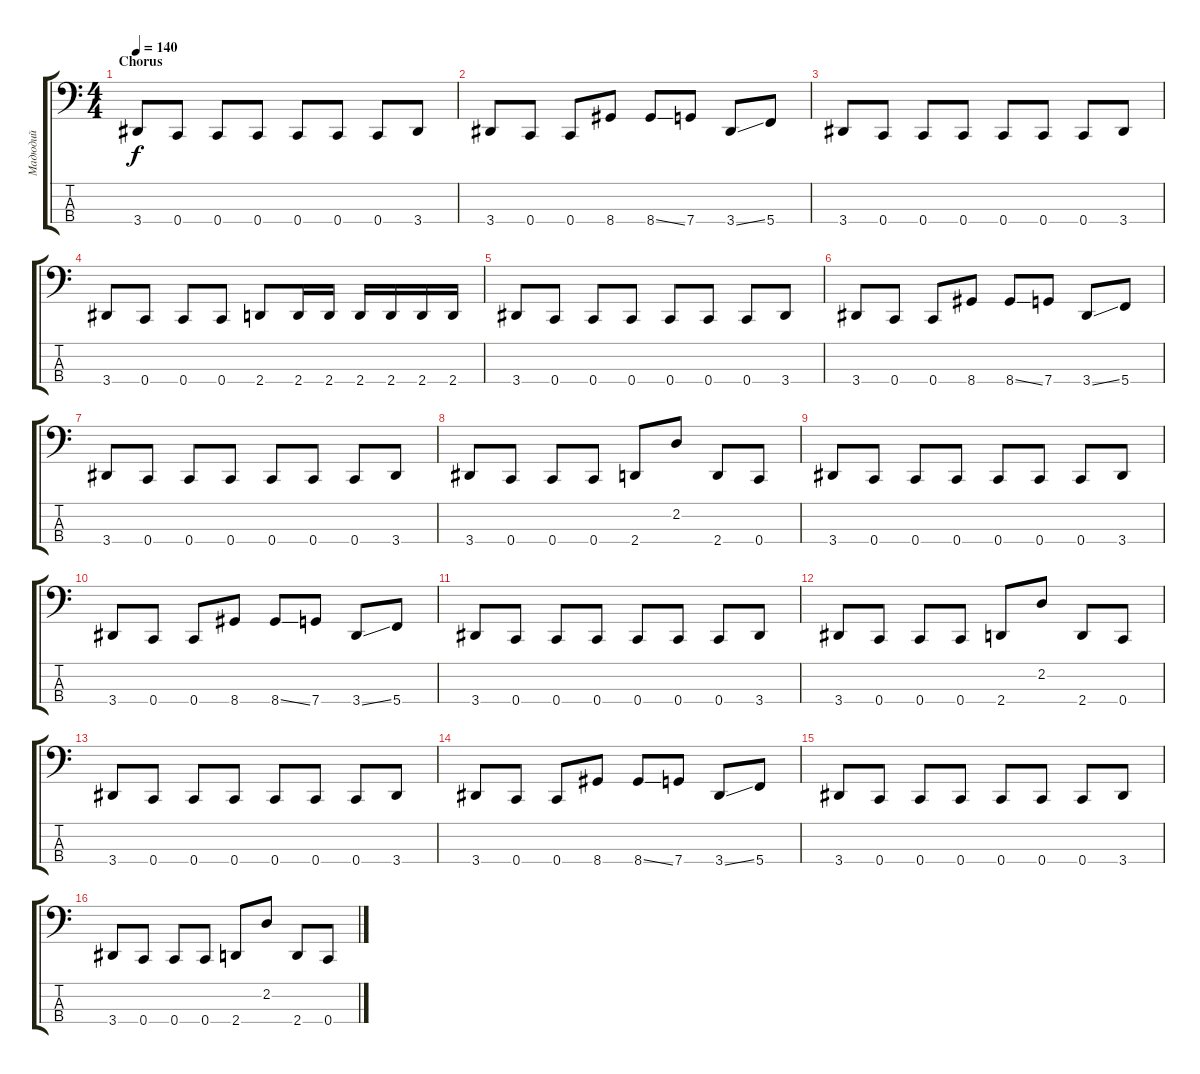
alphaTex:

\track ("Мадюдий" "Мадюдий") {instrument electricbassfinger}
\staff {score tabs}
\tuning (F2 C2 G1 C1) {hide}
\ts (4 4)
\section ("" "Chorus")
\tempo 140
\clef f4
\ks c
3.4.8{dy f} 0.4.8 0.4.8 0.4.8 0.4.8 0.4.8 0.4.8 3.4.8 |
3.4.8 0.4.8 0.4.8 8.4.8 8.4{ss}.8 7.4.8 3.4{ss}.8 5.4.8 |
3.4.8 0.4.8 0.4.8 0.4.8 0.4.8 0.4.8 0.4.8 3.4.8 |
3.4.8 0.4.8 0.4.8 0.4.8 2.4.8 2.4.16 2.4.16 2.4.16 2.4.16 2.4.16 2.4.16 |
3.4.8 0.4.8 0.4.8 0.4.8 0.4.8 0.4.8 0.4.8 3.4.8 |
3.4.8 0.4.8 0.4.8 8.4.8 8.4{ss}.8 7.4.8 3.4{ss}.8 5.4.8 |
3.4.8 0.4.8 0.4.8 0.4.8 0.4.8 0.4.8 0.4.8 3.4.8 |
3.4.8 0.4.8 0.4.8 0.4.8 2.4.8 2.2.8 2.4.8 0.4.8 |
3.4.8 0.4.8 0.4.8 0.4.8 0.4.8 0.4.8 0.4.8 3.4.8 |
3.4.8 0.4.8 0.4.8 8.4.8 8.4{ss}.8 7.4.8 3.4{ss}.8 5.4.8 |
3.4.8 0.4.8 0.4.8 0.4.8 0.4.8 0.4.8 0.4.8 3.4.8 |
3.4.8 0.4.8 0.4.8 0.4.8 2.4.8 2.2.8 2.4.8 0.4.8 |
3.4.8 0.4.8 0.4.8 0.4.8 0.4.8 0.4.8 0.4.8 3.4.8 |
3.4.8 0.4.8 0.4.8 8.4.8 8.4{ss}.8 7.4.8 3.4{ss}.8 5.4.8 |
3.4.8 0.4.8 0.4.8 0.4.8 0.4.8 0.4.8 0.4.8 3.4.8 |
3.4.8 0.4.8 0.4.8 0.4.8 2.4.8 2.2.8 2.4.8 0.4.8
